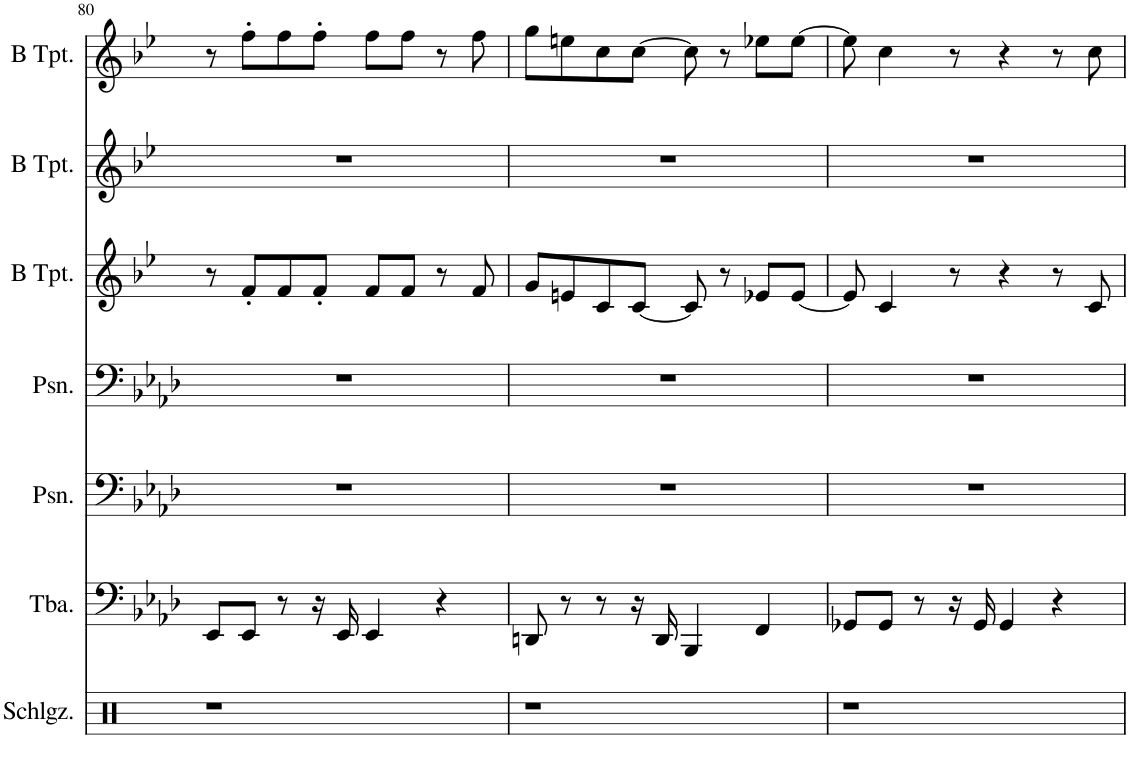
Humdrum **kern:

**kern	**kern	**kern	**kern	**kern	**kern	**kern
*part7	*part6	*part5	*part4	*part3	*part2	*part1
*staff7	*staff6	*staff5	*staff4	*staff3	*staff2	*staff1
*I"Schlagzeug	*I"Tuba	*I"Posaune	*I"Posaune	*I"Trompete in B	*I"Trompete in B	*I"Trompete in B
*I'Schlgz.	*I'Tba.	*I'Psn.	*I'Psn.	*	*	*
!!LO:PB:g=z
*clefX	*clefF4	*clefF4	*clefF4	*clefG2	*clefG2	*clefG2
*	*	*	*	*Trd1c2	*Trd1c2	*Trd1c2
*k[]	*k[b-e-a-d-]	*k[b-e-a-d-]	*k[b-e-a-d-]	*k[b-e-]	*k[b-e-]	*k[b-e-]
*M4/4	*M4/4	*M4/4	*M4/4	*M4/4	*M4/4	*M4/4
=80	=80	=80	=80	=80	=80	=80
1r	8EE-/L	1r	1r	8r	1r	8r
.	8EE-/J	.	.	8f'/L	.	8ff'\L
.	8r	.	.	8f/	.	8ff\
.	16r	.	.	8f'/J	.	8ff'\J
.	16EE-/	.	.	.	.	.
.	4EE-/	.	.	8f/L	.	8ff\L
.	.	.	.	8f/J	.	8ff\J
.	4r	.	.	8r	.	8r
.	.	.	.	8f/	.	8ff\
=81	=81	=81	=81	=81	=81	=81
1r	8DDn/	1r	1r	8g/L	1r	8gg\L
.	8r	.	.	8en/	.	8een\
.	8r	.	.	8c/	.	8cc\
.	16r	.	.	[8c/J	.	[8cc\J
.	16DD/	.	.	.	.	.
.	4BBB-/	.	.	8c/]	.	8cc\]
.	.	.	.	8r	.	8r
.	4FF/	.	.	8e-X/L	.	8ee-X\L
.	.	.	.	[8e-/J	.	[8ee-\J
=82	=82	=82	=82	=82	=82	=82
1r	8GG-X/L	1r	1r	8e-/]	1r	8ee-\]
.	8GG-/J	.	.	4c/	.	4cc\
.	8r	.	.	.	.	.
.	16r	.	.	8r	.	8r
.	16GG-/	.	.	.	.	.
.	4GG-/	.	.	4r	.	4r
.	4r	.	.	8r	.	8r
.	.	.	.	8c/	.	8cc\
=	=	=	=	=	=	=
*-	*-	*-	*-	*-	*-	*-
